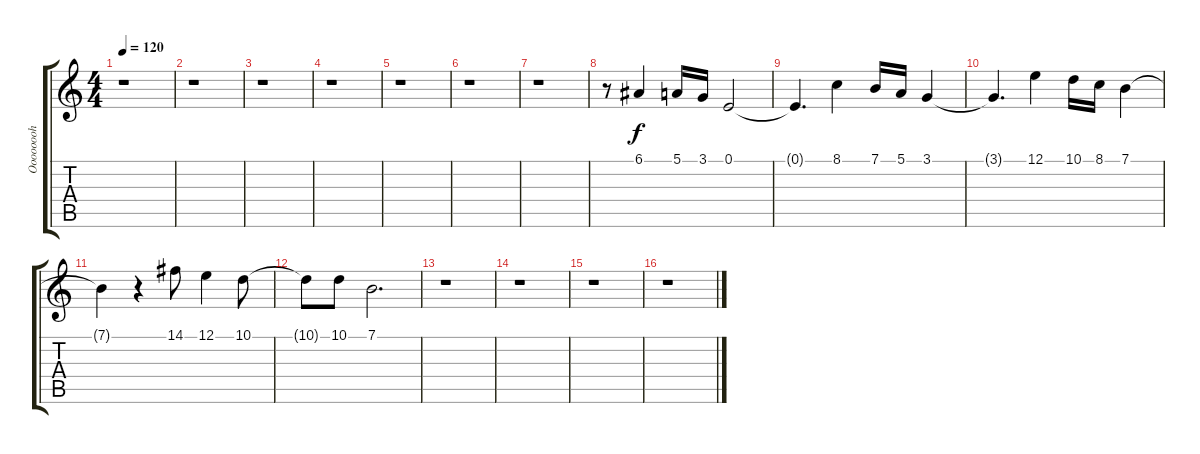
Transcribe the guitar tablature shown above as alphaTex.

\track ("Oooooooh" "Oooooooh") {instrument pad6metallic}
\staff {score tabs}
\tuning (E4 B3 G3 D3 A2 E2) {hide}
\ts (4 4)
\tempo 120
\clef g2
\ks c
r.1{dy f} |
r.1 |
r.1 |
r.1 |
r.1 |
r.1 |
r.1 |
r.8 6.1.4 5.1.16 3.1.16 0.1.2 |
0.1{t}.4{d} 8.1.4 7.1.16 5.1.16 3.1.4 |
3.1{t}.4{d} 12.1.4 10.1.16 8.1.16 7.1.4 |
7.1{t}.4 r.4 14.1.8 12.1.4 10.1.8 |
10.1{t}.8 10.1.8 7.1.2{d} |
r.1 |
r.1 |
r.1 |
r.1
